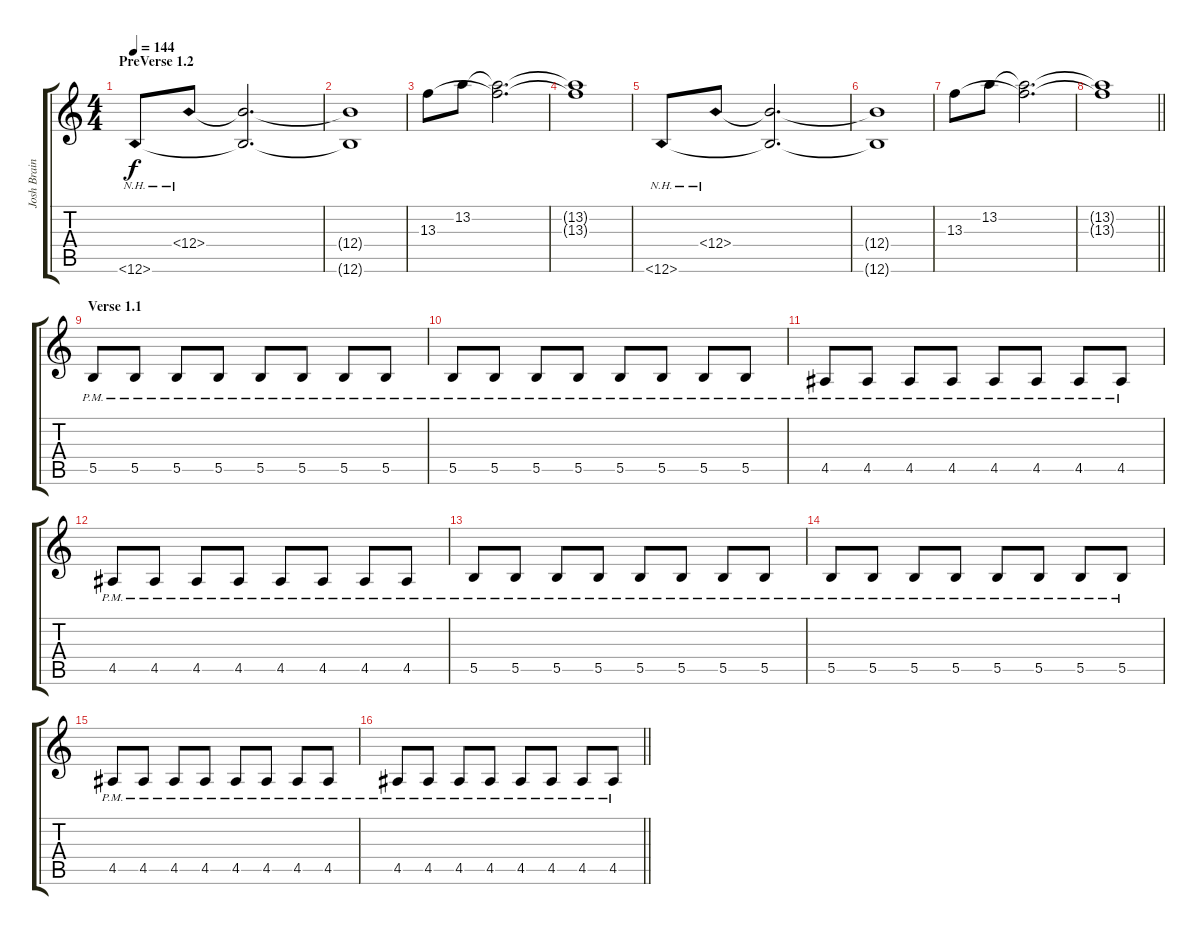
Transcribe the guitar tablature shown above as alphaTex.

\track ("Josh Brainard" "Josh Brain") {instrument distortionguitar}
\staff {score tabs}
\tuning (Db4 Ab3 E3 B2 Gb2 B1) {hide}
\ts (4 4)
\section ("" "PreVerse 1.2")
\tempo 144
\clef g2
\ks c
12.6{nh}.8{dy f} 12.4{nh}.8 (12.4{t} 12.6{t}).2{d} |
(12.4{t} 12.6{t}).1 |
13.3.8 13.2.8 (13.2{t} 13.3{t}).2{d} |
(13.2{t} 13.3{t}).1 |
12.6{nh}.8 12.4{nh}.8 (12.4{t} 12.6{t}).2{d} |
(12.4{t} 12.6{t}).1 |
13.3.8 13.2.8 (13.2{t} 13.3{t}).2{d} |
\barLineRight lightlight
(13.2{t} 13.3{t}).1 |
\section ("" "Verse 1.1")
5.5{pm}.8{volume 14} 5.5{pm}.8 5.5{pm}.8 5.5{pm}.8 5.5{pm}.8 5.5{pm}.8 5.5{pm}.8 5.5{pm}.8 |
5.5{pm}.8 5.5{pm}.8 5.5{pm}.8 5.5{pm}.8 5.5{pm}.8 5.5{pm}.8 5.5{pm}.8 5.5{pm}.8 |
4.5{pm}.8 4.5{pm}.8 4.5{pm}.8 4.5{pm}.8 4.5{pm}.8 4.5{pm}.8 4.5{pm}.8 4.5{pm}.8 |
4.5{pm}.8 4.5{pm}.8 4.5{pm}.8 4.5{pm}.8 4.5{pm}.8 4.5{pm}.8 4.5{pm}.8 4.5{pm}.8 |
5.5{pm}.8 5.5{pm}.8 5.5{pm}.8 5.5{pm}.8 5.5{pm}.8 5.5{pm}.8 5.5{pm}.8 5.5{pm}.8 |
5.5{pm}.8 5.5{pm}.8 5.5{pm}.8 5.5{pm}.8 5.5{pm}.8 5.5{pm}.8 5.5{pm}.8 5.5{pm}.8 |
4.5{pm}.8 4.5{pm}.8 4.5{pm}.8 4.5{pm}.8 4.5{pm}.8 4.5{pm}.8 4.5{pm}.8 4.5{pm}.8 |
\barLineRight lightlight
4.5{pm}.8 4.5{pm}.8 4.5{pm}.8 4.5{pm}.8 4.5{pm}.8 4.5{pm}.8 4.5{pm}.8 4.5{pm}.8
